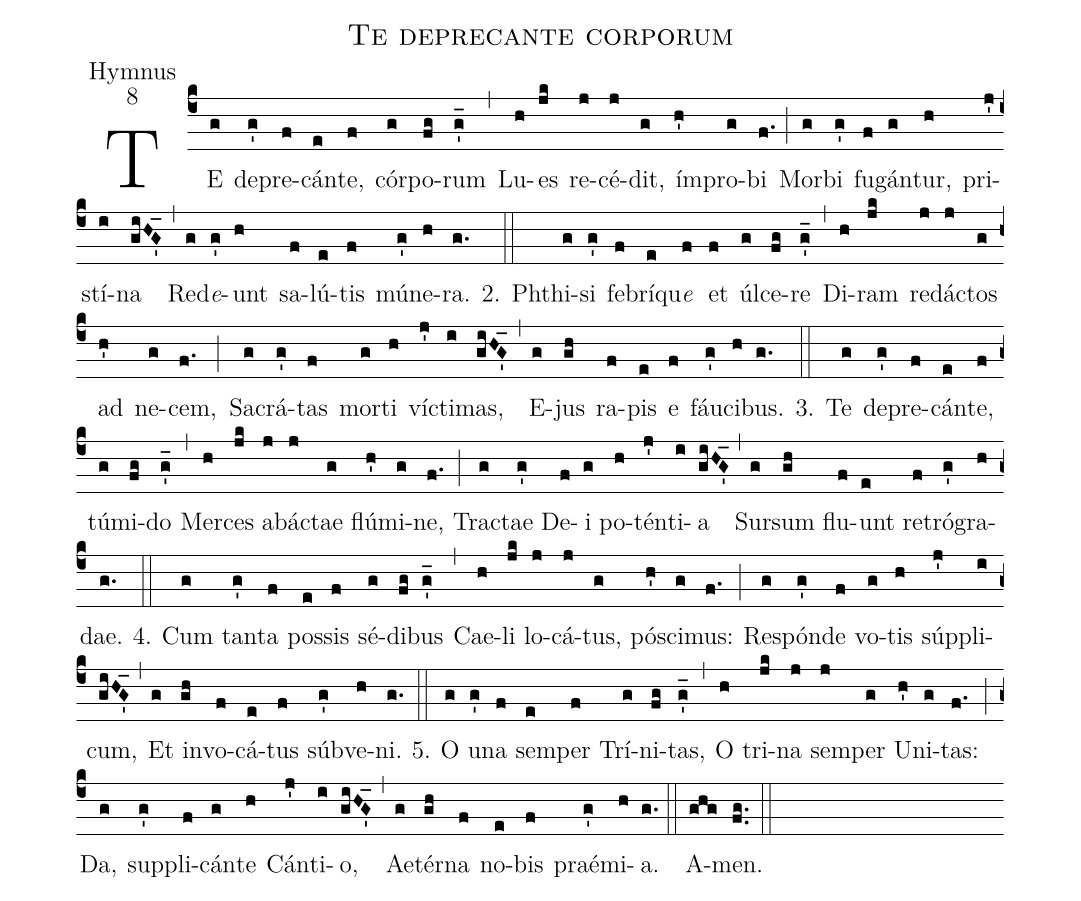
name:Te deprecante corporum;
office-part:Hymnus;
mode:8;
%%
(c4) TE(g) de(g')pre(f)cán(e)te,(f) cór(g)po(fg)rum(g'_) (,) Lu(h)es(jk) re(j)cé(j)dit,(g) ím(h')pro(g)bi(f.) (;) Mor(g)bi(g') fu(f)gán(g)tur,(h) pri(j')stí(i)na(giHG'_) (,) Re(g)d<i>e</i>(g')unt(h) sa(f)lú(e)tis(f) mú(g')ne(h)ra.(g.) 2.(::) Phthi(g)si(g') fe(f)brí(e)qu<i>e</i>(f) et(f) úl(g)ce(fg)re(g'_) (,) Di(h)ram(jk) re(j)dá(j)ctos(g) ad(h') ne(g)cem,(f.) (;) Sa(g)crá(g')tas(f) mor(g)ti(h) ví(j')cti(i)mas,(giHG'_) (,) E(g)jus(gh) ra(f)pis(e) e(f) fáu(g')ci(h)bus.(g.) 3.(::) Te(g) de(g')pre(f)cán(e)te,(f) tú(g)mi(fg)do(g'_) (,) Mer(h)ces(jk) a(j)bá(j)ctae(g) flú(h')mi(g)ne,(f.) (;) Tra(g)ctae(g') De(f)i(g) po(h)tén(j')ti(i)a(giHG'_) (,) Sur(g)sum(gh) flu(f)unt(e) re(f)tró(g')gra(h)dae.(g.) 4.(::) Cum(g) tan(g')ta(f) pos(e)sis(f) sé(g)di(fg)bus(g'_) (,) Cae(h)li(jk) lo(j)cá(j)tus,(g) pó(h')sci(g)mus:(f.) (;) Re(g)spón(g')de(f) vo(g)tis(h) súp(j')pli(i)cum,(giHG'_) (,) Et(g) in(gh)vo(f)cá(e)tus(f) súb(g')ve(h)ni.(g.) 5.(::) O(g) u(g')na(f) sem(e)per(f) Trí(g)ni(fg)tas,(g'_) (,) O(h) tri(jk)na(j) sem(j)per(g) U(h')ni(g)tas:(f.) (;) Da,(g) sup(g')pli(f)cán(g)te(h) Cán(j')ti(i)o,(giHG'_) (,) Ae(g)tér(gh)na(f) no(e)bis(f) praé(g')mi(h)a.(g.) (::) A(ghg)men.(fg..) (::)
